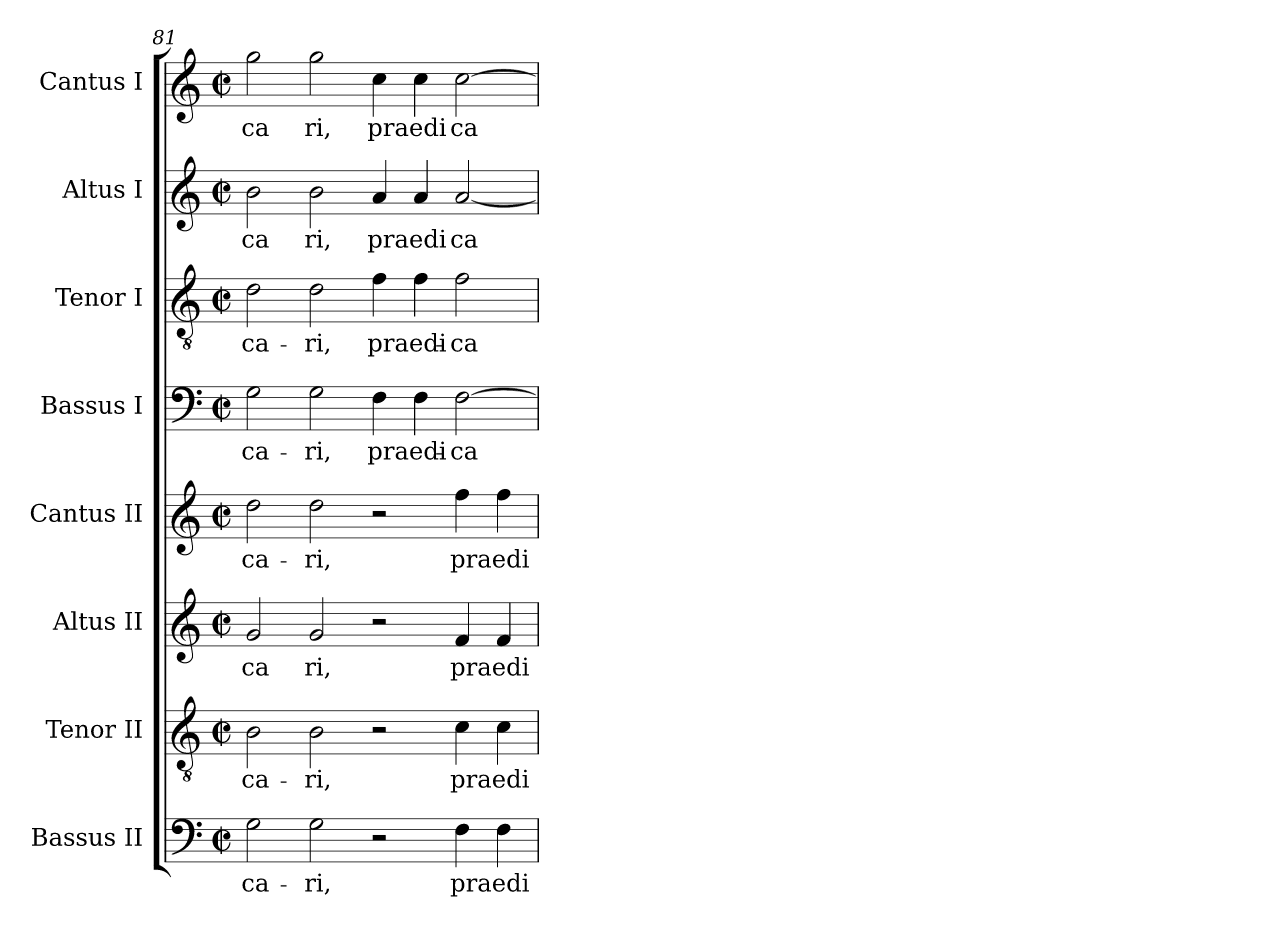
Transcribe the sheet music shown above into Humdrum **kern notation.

**kern	**text	**kern	**text	**kern	**text	**kern	**text	**kern	**text	**kern	**text	**kern	**text	**kern	**text
*part8	*part8	*part7	*part7	*part6	*part6	*part5	*part5	*part4	*part4	*part3	*part3	*part2	*part2	*part1	*part1
*staff8	*staff8	*staff7	*staff7	*staff6	*staff6	*staff5	*staff5	*staff4	*staff4	*staff3	*staff3	*staff2	*staff2	*staff1	*staff1
*I"Bassus II	*	*I"Tenor II	*	*I"Altus II	*	*I"Cantus II	*	*I"Bassus I	*	*I"Tenor I	*	*I"Altus I	*	*I"Cantus I	*
*clefF4	*	*clefGv2	*	*clefG2	*	*clefG2	*	*clefF4	*	*clefGv2	*	*clefG2	*	*clefG2	*
*M2/2	*	*M2/2	*	*M2/2	*	*M2/2	*	*M2/2	*	*M2/2	*	*M2/2	*	*M2/2	*
*met(c|)	*	*met(c|)	*	*met(c|)	*	*met(c|)	*	*met(c|)	*	*met(c|)	*	*met(c|)	*	*met(c|)	*
=81	=81	=81	=81	=81	=81	=81	=81	=81	=81	=81	=81	=81	=81	=81	=81
!	!LO:LY:b:cj	!	!LO:LY:b:cj	!	!LO:LY:b:cj	!	!LO:LY:b:cj	!	!LO:LY:b:cj	!	!LO:LY:b:cj	!	!LO:LY:b:cj	!	!LO:LY:b:cj
2G\	-ca-	2B\	-ca-	2g/	ca	2dd\	-ca-	2G\	-ca-	2d\	-ca-	2b\	ca	2gg\	ca
!	!LO:LY:b:cj	!	!LO:LY:b:cj	!	!LO:LY:b:cj	!	!LO:LY:b:cj	!	!LO:LY:b:cj	!	!LO:LY:b:cj	!	!LO:LY:b:cj	!	!LO:LY:b:cj
2G\	-ri,	2B\	-ri,	2g/	ri,	2dd\	-ri,	2G\	-ri,	2d\	-ri,	2b\	ri,	2gg\	ri,
!	!	!	!	!	!	!	!	!	!LO:LY:b:cj	!	!LO:LY:b:cj	!	!LO:LY:b:cj	!	!LO:LY:b:cj
2r	.	2r	.	2r	.	2r	.	4F\	praedi-	4f\	praedi-	4a/	praedi	4cc\	praedi
.	.	.	.	.	.	.	.	4F\	.	4f\	.	4a/	.	4cc\	.
!	!LO:LY:b:cj	!	!LO:LY:b:cj	!	!LO:LY:b:cj	!	!LO:LY:b:cj	!	!LO:LY:b:cj	!	!LO:LY:b:cj	!	!LO:LY:b:cj	!	!LO:LY:b:cj
4F\	praedi-	4c\	praedi-	4f/	praedi	4ff\	praedi-	[>2F\	-ca-	2f\	-ca-	[<2a/	ca	[>2cc\	ca
4F\	.	4c\	.	4f/	.	4ff\	.	.	.	.	.	.	.	.	.
=	=	=	=	=	=	=	=	=	=	=	=	=	=	=	=
*-	*-	*-	*-	*-	*-	*-	*-	*-	*-	*-	*-	*-	*-	*-	*-
